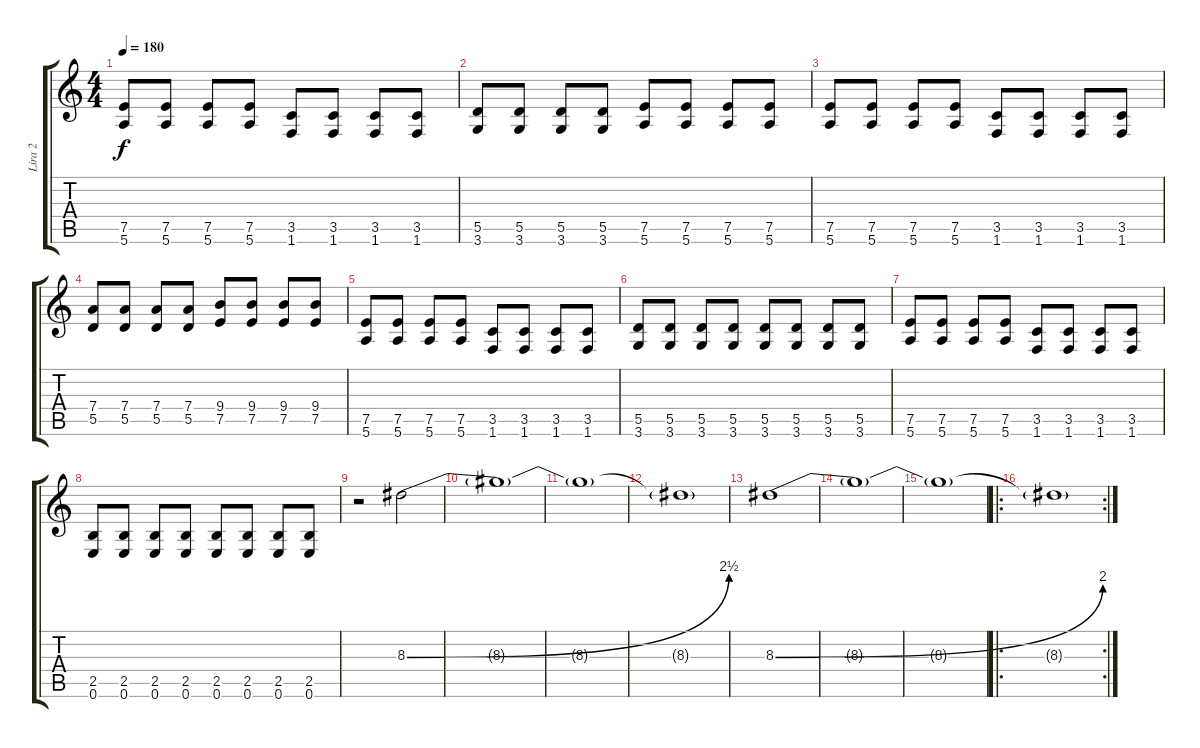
\track ("Lira 2" "Lira 2") {instrument distortionguitar}
\staff {score tabs}
\tuning (E4 B3 G3 D3 A2 E2) {hide}
\ts (4 4)
\tempo 180
\clef g2
\ks c
(7.5 5.6).8{dy f} (7.5 5.6).8 (7.5 5.6).8 (7.5 5.6).8 (3.5 1.6).8 (3.5 1.6).8 (3.5 1.6).8 (3.5 1.6).8 |
(5.5 3.6).8 (5.5 3.6).8 (5.5 3.6).8 (5.5 3.6).8 (7.5 5.6).8 (7.5 5.6).8 (7.5 5.6).8 (7.5 5.6).8 |
(7.5 5.6).8 (7.5 5.6).8 (7.5 5.6).8 (7.5 5.6).8 (3.5 1.6).8 (3.5 1.6).8 (3.5 1.6).8 (3.5 1.6).8 |
(7.4 5.5).8 (7.4 5.5).8 (7.4 5.5).8 (7.4 5.5).8 (9.4 7.5).8 (9.4 7.5).8 (9.4 7.5).8 (9.4 7.5).8 |
(7.5 5.6).8 (7.5 5.6).8 (7.5 5.6).8 (7.5 5.6).8 (3.5 1.6).8 (3.5 1.6).8 (3.5 1.6).8 (3.5 1.6).8 |
(5.5 3.6).8 (5.5 3.6).8 (5.5 3.6).8 (5.5 3.6).8 (5.5 3.6).8 (5.5 3.6).8 (5.5 3.6).8 (5.5 3.6).8 |
(7.5 5.6).8 (7.5 5.6).8 (7.5 5.6).8 (7.5 5.6).8 (3.5 1.6).8 (3.5 1.6).8 (3.5 1.6).8 (3.5 1.6).8 |
(2.5 0.6).8 (2.5 0.6).8 (2.5 0.6).8 (2.5 0.6).8 (2.5 0.6).8 (2.5 0.6).8 (2.5 0.6).8 (2.5 0.6).8 |
r.2 8.3{be (bend 0 0 60 10)}.2 |
8.3{t}.1 |
8.3{t}.1 |
8.3{t}.1 |
8.3{be (bend 0 0 60 8)}.1 |
8.3{t}.1 |
8.3{t}.1 |
\ro
\rc 2
8.3{t}.1
